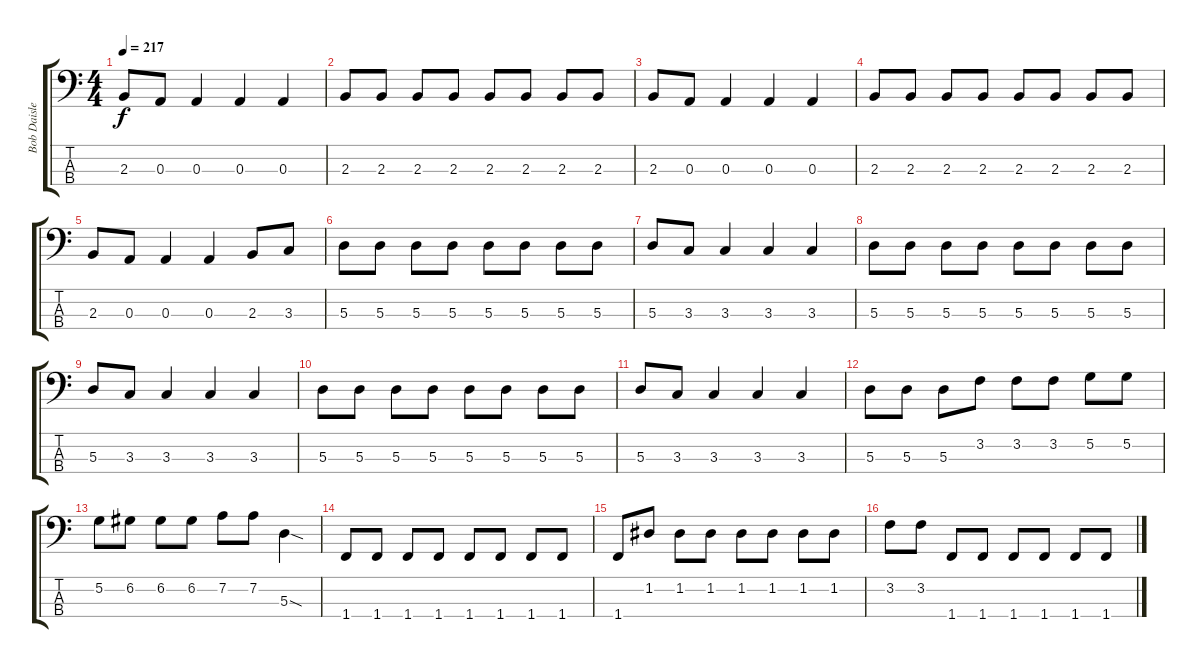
\track ("Bob Daisley" "Bob Daisle") {instrument electricbasspick}
\staff {score tabs}
\tuning (G2 D2 A1 E1) {hide}
\ts (4 4)
\tempo 217
\clef f4
\ks c
2.3.8{dy f} 0.3.8 0.3.4 0.3.4 0.3.4 |
2.3.8 2.3.8 2.3.8 2.3.8 2.3.8 2.3.8 2.3.8 2.3.8 |
2.3.8 0.3.8 0.3.4 0.3.4 0.3.4 |
2.3.8 2.3.8 2.3.8 2.3.8 2.3.8 2.3.8 2.3.8 2.3.8 |
2.3.8 0.3.8 0.3.4 0.3.4 2.3.8 3.3.8 |
5.3.8 5.3.8 5.3.8 5.3.8 5.3.8 5.3.8 5.3.8 5.3.8 |
5.3.8 3.3.8 3.3.4 3.3.4 3.3.4 |
5.3.8 5.3.8 5.3.8 5.3.8 5.3.8 5.3.8 5.3.8 5.3.8 |
5.3.8 3.3.8 3.3.4 3.3.4 3.3.4 |
5.3.8 5.3.8 5.3.8 5.3.8 5.3.8 5.3.8 5.3.8 5.3.8 |
5.3.8 3.3.8 3.3.4 3.3.4 3.3.4 |
5.3.8 5.3.8 5.3.8 3.2.8 3.2.8 3.2.8 5.2.8 5.2.8 |
5.2.8 6.2.8 6.2.8 6.2.8 7.2.8 7.2.8 5.3{sod}.4 |
1.4.8 1.4.8 1.4.8 1.4.8 1.4.8 1.4.8 1.4.8 1.4.8 |
1.4.8 1.2.8 1.2.8 1.2.8 1.2.8 1.2.8 1.2.8 1.2.8 |
3.2.8 3.2.8 1.4.8 1.4.8 1.4.8 1.4.8 1.4.8 1.4.8
